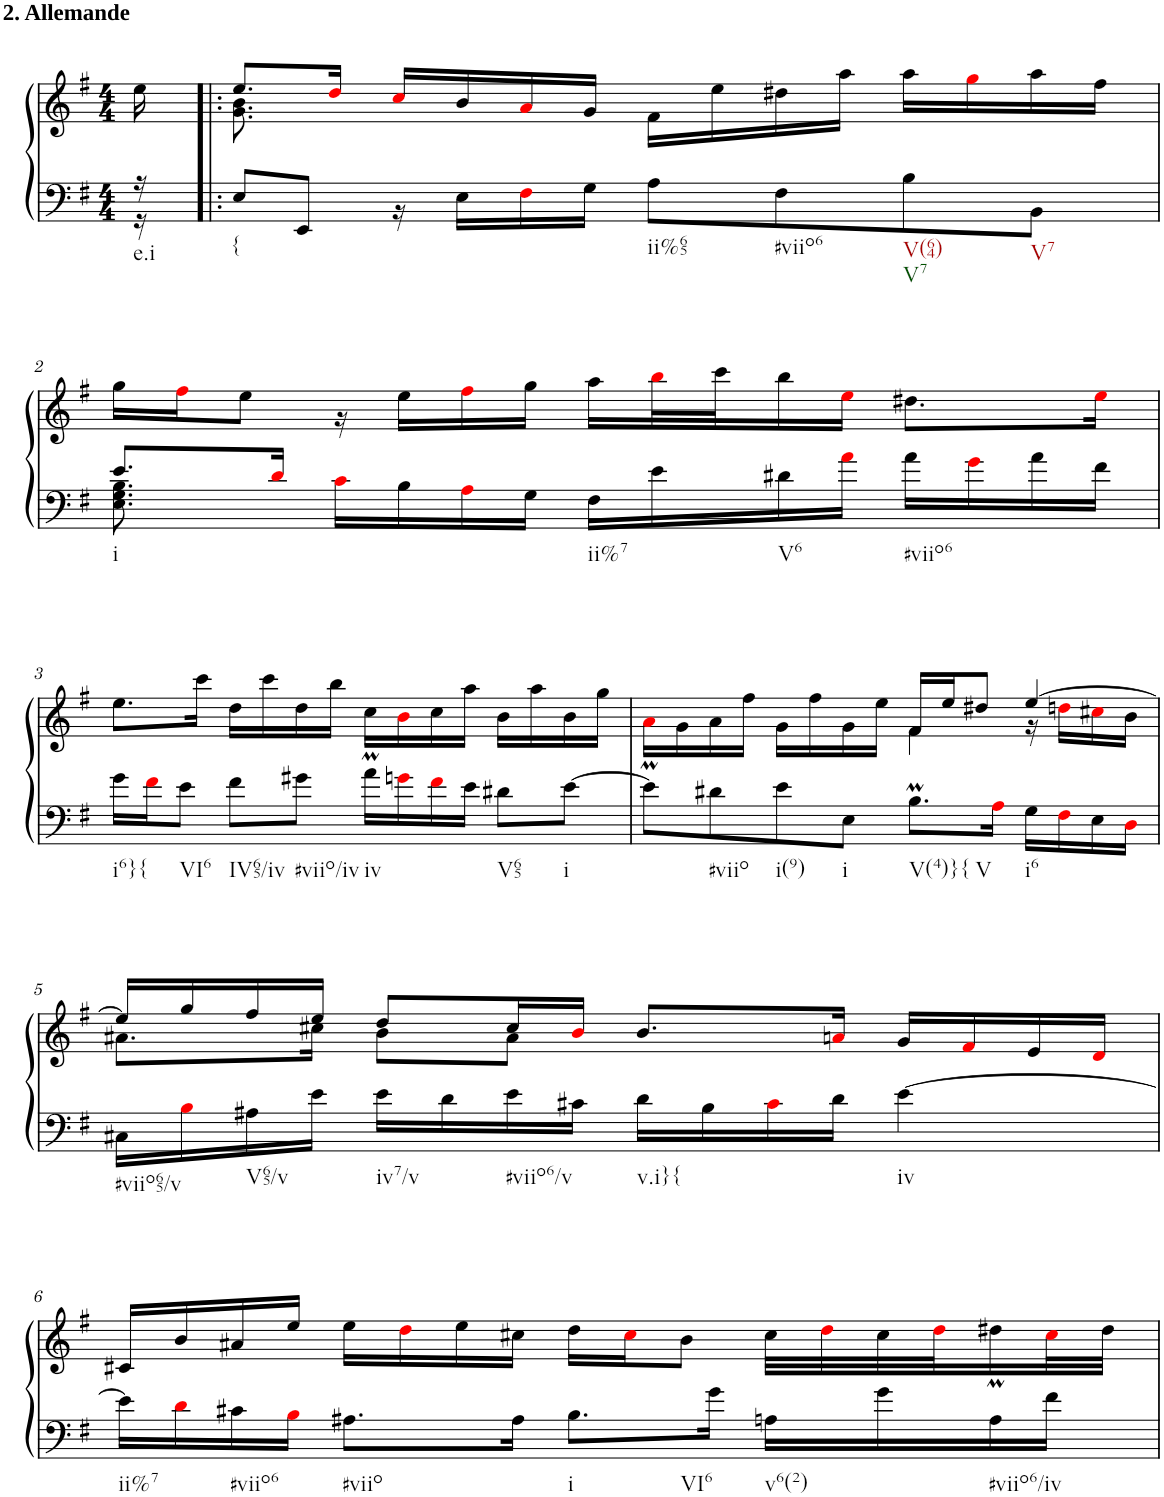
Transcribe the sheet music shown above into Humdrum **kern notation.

**kern	**kern
*part1	*part1
*staff2	*staff1
*I"unbenannt9	*
*clefF4	*clefG2
*k[f#]	*k[f#]
*M4/4	*M4/4
=	=
*^	*
!	!	!LO:TX:a:B:t=2. Allemande
!LO:TX:b:t=e.i	!	!
16r	16r	16ee\
=1!|:	=1!|:	=1!|:
*	*	*^
!LO:TX:b:t={	!	!	!
8E/L	4ryy	8.ee/L	8.g\ 8.b\
8EE/J	.	.	.
.	.	16ddi/Jk	16ryy
*	*	*v	*v
4ryy	16r	16cci/LL
.	16E\LL	16b/
.	16F#i\	16ai/
.	16G\JJ	16g/JJ
*	*	*^
!LO:TX:b:t=ii%65	!	!	!
!LO:TX:b:t=#viio6	!	!	!
!LO:TX:b:t=V(64)	!	!	!
!LO:TX:b:t=V7	!	!	!
!LO:TX:b:t=V7	!	!	!
2ryy	8A\L	2ryy	16f#\LL
.	.	.	16ee\
.	8F#\	.	16dd#X\
.	.	.	16aa\JJ
.	8B\	.	16aa\LL
.	.	.	16ggi\
.	8BB\J	.	16aa\
.	.	.	16ff#\JJ
!!LO:LB:g=z	!!
=2	=2	=2	=2
!LO:TX:b:t=i	!	!	!
8.e/L	8.E\ 8.G\ 8.B\	1ryy	16gg\LL
.	.	.	16ff#i\J
.	.	.	8ee\J
16di/Jk	16ryy	.	.
!LO:TX:b:t=ii%7	!	!	!
!LO:TX:b:t=V6	!	!	!
!LO:TX:b:t=#viio6	!	!	!
2.ryy	16ci\LL	.	16r
.	16B\	.	16ee\LL
.	16Ai\	.	16ff#i\
.	16G\JJ	.	16gg\JJ
.	16F#\LL	.	16aa\LL
.	16e\	.	32bbi\L
.	.	.	32ccc\J
.	16d#X\	.	16bb\
.	16ai\JJ	.	16eei\JJ
.	16a\LL	.	8.dd#X\L
.	16gi\	.	.
.	16a\	.	.
.	16f#\JJ	.	16eei\Jk
!!LO:LB:g=z	!!
=3	=3	=3	=3
!LO:TX:b:t=i6}{	!	!	!
*v	*v	*	*
16g\LL	1ryy	8.ee\L
16f#i\J	.	.
!LO:TX:b:t=VI6	!	!
8e\J	.	.
.	.	16ccc\Jk
!LO:TX:b:t=IV65/iv	!	!
8f#\L	.	16dd\LL
.	.	16ccc\
!LO:TX:b:t=#viio/iv	!	!
8g#X\J	.	16dd\
.	.	16bb\JJ
!LO:TX:b:t=iv	!	!
16a\LL	.	16ccM\LL
16gni\	.	16bi\
16f#i\	.	16cc\
16e\JJ	.	16aa\JJ
!LO:TX:b:t=V65	!	!
8d#X\L	.	16b\LL
.	.	16aa\
!LO:TX:b:t=i	!	!
[8e\J	.	16b\
.	.	16gg\JJ
=4	=4	=4
8e\L]	2ryy	16aMi\LL
.	.	16g\
!LO:TX:b:t=#viio	!	!
8d#X\	.	16a\
.	.	16ff#\JJ
!LO:TX:b:t=i(9)	!	!
8e\	.	16g\LL
.	.	16ff#\
!LO:TX:b:t=i	!	!
8E\J	.	16g\
.	.	16ee\JJ
!LO:TX:b:t=V(4)}{	!	!
!LO:TX:b:t=V	!	!
8.Bm\L	16f#/LL	4f#\
.	16ee/J	.
.	8dd#X/J	.
16Ai\Jk	.	.
!LO:TX:b:t=i6	!	!
16G\LL	[4ee/	16r
16F#i\	.	16ddni\LL
16E\	.	16cc#Xi\
16Di\JJ	.	16b\JJ
!!LO:LB:g=z	!!
=5	=5	=5
!LO:TX:b:t=#viio65/v	!	!
16C#X\LL	16ee/LL]	8.a#X\L
16Bi\	16gg/	.
!LO:TX:b:t=V65/v	!	!
16A#X\	16ff#/	.
16e\JJ	16ee/JJ	16cc#X\Jk
!LO:TX:b:t=iv7/v	!	!
16e\LL	8dd/L	8b\L
16d\	.	.
!LO:TX:b:t=#viio6/v	!	!
16e\	16cc#/L	8a#\J
16c#X\JJ	16bi/JJ	.
!LO:TX:b:t=v.i}{	!	!
16d\LL	8.b/L	2ryy
16B\	.	.
16c#i\	.	.
16d\JJ	16ani/Jk	.
!LO:TX:b:t=iv	!	!
[4e\	16g/LL	.
.	16f#i/	.
.	16e/	.
.	16di/JJ	.
!!LO:LB:g=z	!!
=6	=6	=6
!LO:TX:b:t=ii%7	!	!
16e\LL]	16c#X/LL	4ryy
16di\	16b/	.
!LO:TX:b:t=#viio6	!	!
16c#X\	16a#X/	.
16Bi\JJ	16ee/JJ	.
!LO:TX:b:t=#viio	!	!
8.A#X\L	2.ryy	16ee\LL
.	.	16ddi\
.	.	16ee\
16A#\Jk	.	16cc#X\JJ
!LO:TX:b:t=i	!	!
!LO:TX:b:t=VI6	!	!
8.B\L	.	16dd\LL
.	.	16cc#i\J
.	.	8b\J
16g\Jk	.	.
!LO:TX:b:t=v6(2)	!	!
16An\LL	.	32cc#\LLL
.	.	32ddi\
16g\	.	32cc#\
.	.	32ddi\J
!LO:TX:b:t=#viio6/iv	!	!
16A\	.	16dd#Xm\
16f#\JJ	.	32cc#i\L
.	.	32dd#\JJJ
*	*v	*v
=	=
*-	*-
